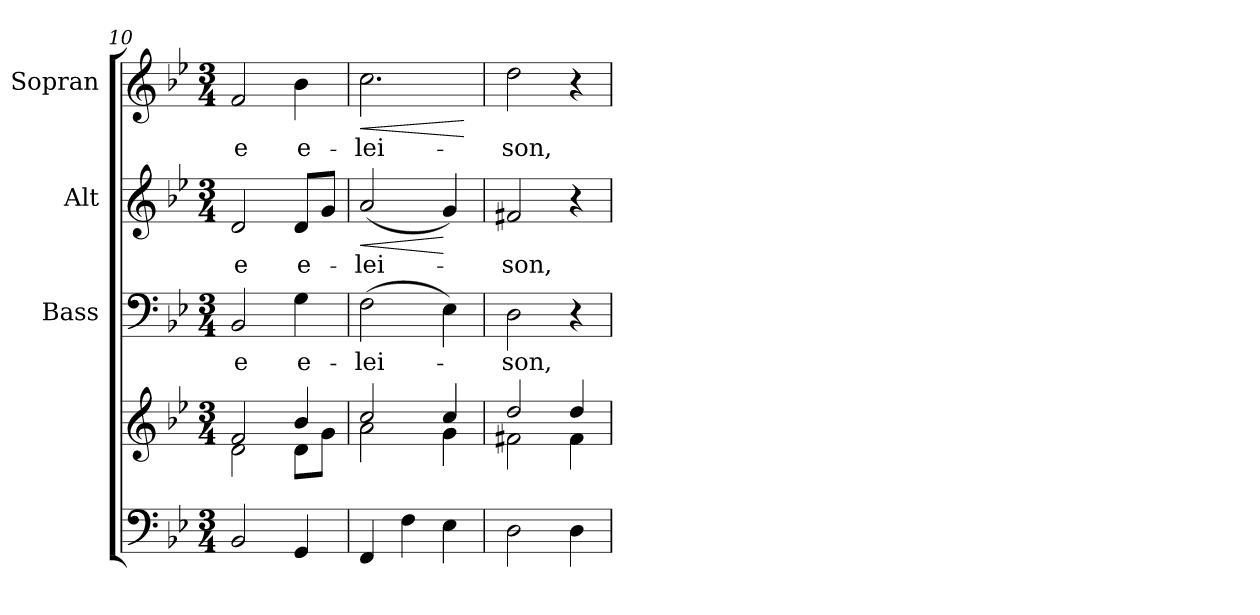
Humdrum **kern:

**kern	**kern	**kern	**text	**kern	**text	**dynam	**kern	**text	**dynam
*part4	*part4	*part3	*part3	*part2	*part2	*part2	*part1	*part1	*part1
*staff5	*staff4	*staff3	*staff3	*staff2	*staff2	*staff2	*staff1	*staff1	*staff1
*	*	*I"Bass	*	*I"Alt	*	*	*I"Sopran	*	*
*	*	*I'B.	*	*I'A.	*	*	*I'S.	*	*
*clefF4	*clefG2	*clefF4	*	*clefG2	*	*	*clefG2	*	*
*k[b-e-]	*k[b-e-]	*k[b-e-]	*	*k[b-e-]	*	*	*k[b-e-]	*	*
*B-:	*B-:	*B-:	*	*B-:	*	*	*B-:	*	*
*M3/4	*M3/4	*M3/4	*	*M3/4	*	*	*M3/4	*	*
=10	=10	=10	=10	=10	=10	=10	=10	=10	=10
*	*^	*	*	*	*	*	*	*	*
!	!	!	!	!LO:LY:b	!	!LO:LY:b	!	!	!LO:LY:b	!
2BB-/	2f/	2d\	2BB-/	-e	2d/	-e	.	2f/	-e	.
!	!	!	!	!LO:LY:b	!	!LO:LY:b	!	!	!LO:LY:b	!
4GG/	4b-/	8d\L	4G\	e-	8d/L	e-	.	4b-\	e-	.
.	.	8g\J	.	.	8g/J	.	.	.	.	.
=11	=11	=11	=11	=11	=11	=11	=11	=11	=11	=11
!	!	!	!	!LO:LY:b	!	!LO:LY:b	!LO:HP:b	!	!LO:LY:b	!LO:HP:b
4FF/	2cc/	2a\	(>2F\	-lei-	(<2a/	-lei-	<	2.cc\	-lei-	<
4F\	.	.	.	.	.	.	.	.	.	.
4E-\	4cc/	4g\	4E-\)	.	4g/)	.	[	.	.	.
*	*v	*v	*	*	*	*	*	*	*	*
.	.	.	.	.	.	.	.	.	[
=12	=12	=12	=12	=12	=12	=12	=12	=12	=12
*	*^	*	*	*	*	*	*	*	*
!	!	!	!	!LO:LY:b	!	!LO:LY:b	!	!	!LO:LY:b	!
2D\	2dd/	2f#X\	2D\	-son,	2f#X/	-son,	.	2dd\	-son,	.
4D\	4dd/	4f#\	4r	.	4r	.	.	4r	.	.
*	*v	*v	*	*	*	*	*	*	*	*
=	=	=	=	=	=	=	=	=	=
*-	*-	*-	*-	*-	*-	*-	*-	*-	*-
